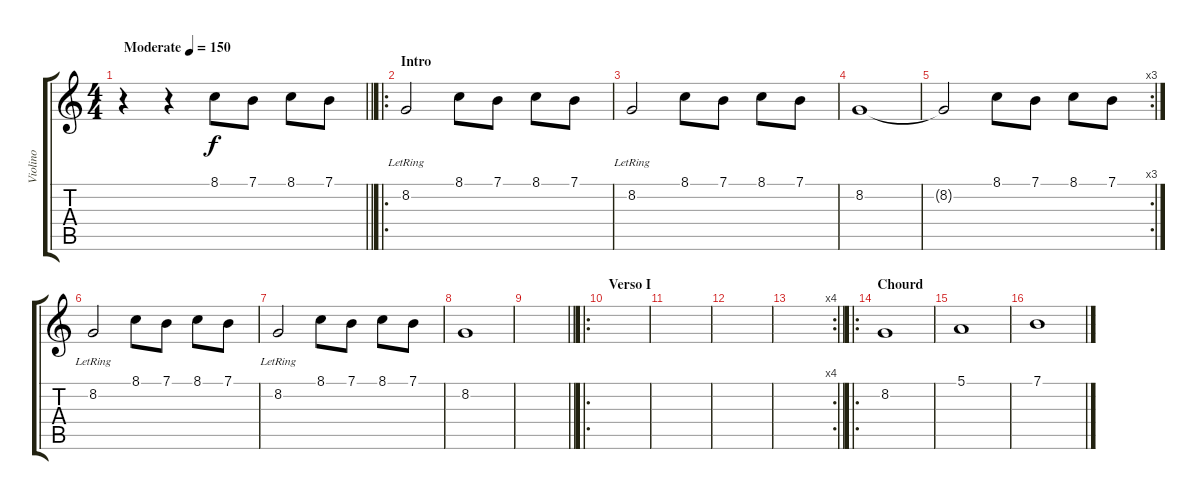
\track ("Violino" "Violino") {instrument violin}
\staff {score tabs}
\tuning (E4 B3 G3 D3 A2 E2) {hide}
\ts (4 4)
\tempo (150 "Moderate")
\clef g2
\barLineRight lightlight
\ks c
r.4{dy f instrument violin} r.4 8.1.8 7.1.8 8.1.8 7.1.8 |
\ro
\section ("" "Intro")
8.2{lr}.2 8.1.8 7.1.8 8.1.8 7.1.8 |
8.2{lr}.2 8.1.8 7.1.8 8.1.8 7.1.8 |
8.2.1 |
\rc 3
8.2{t}.2 8.1.8 7.1.8 8.1.8 7.1.8 |
8.2{lr}.2 8.1.8 7.1.8 8.1.8 7.1.8 |
8.2{lr}.2 8.1.8 7.1.8 8.1.8 7.1.8 |
8.2.1 |
\barLineRight lightlight
|
\ro
\section ("" "Verso I")
|
|
|
\rc 4
\barLineRight lightlight
|
\ro
\section ("" "Chourd")
8.2.1 |
5.1.1 |
7.1.1
